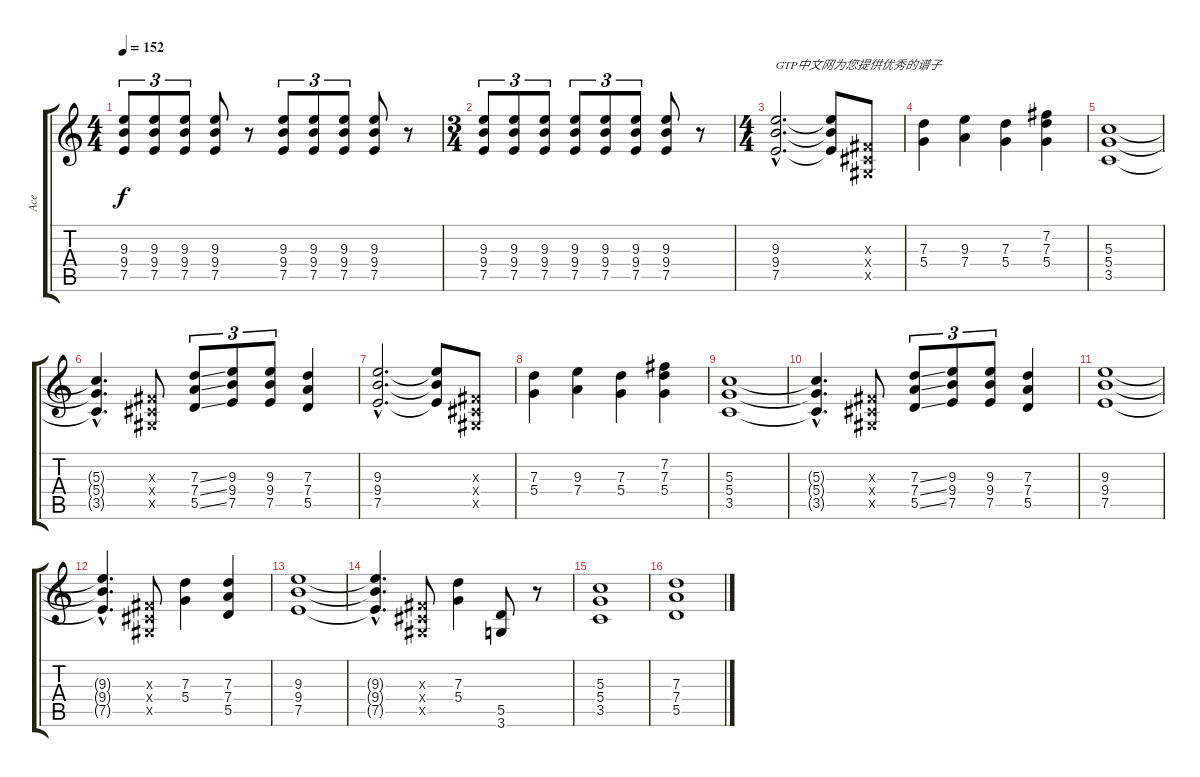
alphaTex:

\track ("Ace" "Ace") {instrument overdrivenguitar}
\staff {score tabs}
\tuning (E4 B3 G3 D3 A2 E2) {hide}
\ts (4 4)
\tempo 152
\clef g2
\ks c
(9.3 9.4 7.5).8{tu (3 2) dy f instrument overdrivenguitar} (9.3 9.4 7.5).8{tu (3 2)} (9.3 9.4 7.5).8{tu (3 2)} (9.3 9.4 7.5).8 r.8 (9.3 9.4 7.5).8{tu (3 2)} (9.3 9.4 7.5).8{tu (3 2)} (9.3 9.4 7.5).8{tu (3 2)} (9.3 9.4 7.5).8 r.8 |
\ts (3 4)
(9.3 9.4 7.5).8{tu (3 2)} (9.3 9.4 7.5).8{tu (3 2)} (9.3 9.4 7.5).8{tu (3 2)} (9.3 9.4 7.5).8{tu (3 2)} (9.3 9.4 7.5).8{tu (3 2)} (9.3 9.4 7.5).8{tu (3 2)} (9.3 9.4 7.5).8 r.8 |
\ts (4 4)
(9.3{hac} 9.4{hac} 7.5{hac}).2{d txt "GTP中文网为您提供优秀的谱子"} (9.3{t} 9.4{t} 7.5{t}).8 (-1.3{x} -1.4{x} -1.5{x}).8 |
(7.3 5.4).4 (9.3 7.4).4 (7.3 5.4).4 (7.2 7.3 5.4).4 |
(5.3 5.4 3.5).1 |
(5.3{hac t} 5.4{hac t} 3.5{hac t}).4{d} (-1.3{x} -1.4{x} -1.5{x}).8 (7.3{ss} 7.4{ss} 5.5{ss}).8{tu (3 2)} (9.3 9.4 7.5).8{tu (3 2)} (9.3 9.4 7.5).8{tu (3 2)} (7.3 7.4 5.5).4 |
(9.3{hac} 9.4{hac} 7.5{hac}).2{d} (9.3{t} 9.4{t} 7.5{t}).8 (-1.3{x} -1.4{x} -1.5{x}).8 |
(7.3 5.4).4 (9.3 7.4).4 (7.3 5.4).4 (7.2 7.3 5.4).4 |
(5.3 5.4 3.5).1 |
(5.3{hac t} 5.4{hac t} 3.5{hac t}).4{d} (-1.3{x} -1.4{x} -1.5{x}).8 (7.3{ss} 7.4{ss} 5.5{ss}).8{tu (3 2)} (9.3 9.4 7.5).8{tu (3 2)} (9.3 9.4 7.5).8{tu (3 2)} (7.3 7.4 5.5).4 |
(9.3 9.4 7.5).1 |
(9.3{hac t} 9.4{hac t} 7.5{hac t}).4{d} (-1.3{x} -1.4{x} -1.5{x}).8 (7.3 5.4).4 (7.3 7.4 5.5).4 |
(9.3 9.4 7.5).1 |
(9.3{hac t} 9.4{hac t} 7.5{hac t}).4{d} (-1.3{x} -1.4{x} -1.5{x}).8 (7.3 5.4).4 (5.5 3.6).8 r.8 |
(5.3 5.4 3.5).1 |
(7.3 7.4 5.5).1
